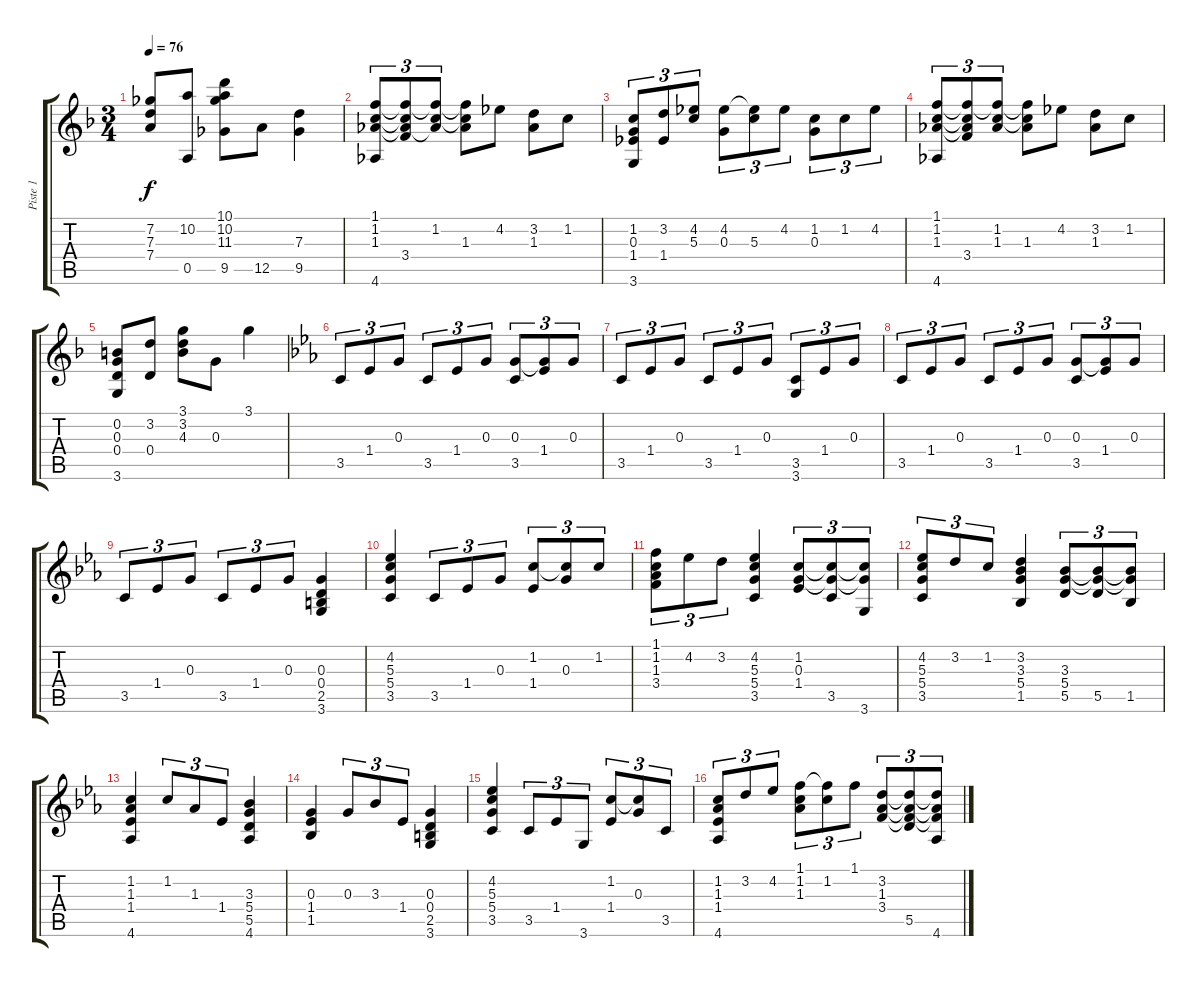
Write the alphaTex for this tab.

\track ("Piste 1" "Piste 1") {instrument acousticguitarnylon}
\staff {score tabs}
\tuning (E4 B3 G3 D3 A2 E2) {hide}
\ts (3 4)
\tempo 76
\clef g2
\ks f
(7.2 7.3 7.4).8{dy f} (10.2 0.5).8 (10.1 10.2 11.3 9.5).8 12.5.8 (7.3 9.5).4 |
(1.1 1.2 1.3 4.6).8{tu (3 2)} (1.1{t} 1.2{t} 1.3{t} 3.4).8{tu (3 2)} (1.1{t} 1.2 1.3{t}).8{tu (3 2)} (1.1{t} 1.2{t} 1.3).8 4.2.8 (3.2 1.3).8 1.2.8 |
(1.2 0.3 1.4 3.6).8{tu (3 2)} (3.2 1.4).8{tu (3 2)} (4.2 5.3).8{tu (3 2)} (4.2 0.3).8{tu (3 2)} (4.2{t} 5.3).8{tu (3 2)} 4.2.8{tu (3 2)} (1.2 0.3).8{tu (3 2)} 1.2.8{tu (3 2)} 4.2.8{tu (3 2)} |
(1.1 1.2 1.3 4.6).8{tu (3 2)} (1.1{t} 1.2{t} 1.3{t} 3.4).8{tu (3 2)} (1.1{t} 1.2 1.3).8{tu (3 2)} (1.1{t} 1.2{t} 1.3).8 4.2.8 (3.2 1.3).8 1.2.8 |
(0.2 0.3 0.4 3.6).8 (3.2 0.4).8 (3.1 3.2 4.3).8 0.3.8 3.1.4 |
\ks eb
3.5.8{tu (3 2)} 1.4.8{tu (3 2)} 0.3.8{tu (3 2)} 3.5.8{tu (3 2)} 1.4.8{tu (3 2)} 0.3.8{tu (3 2)} (0.3 3.5).8{tu (3 2)} (0.3{t} 1.4).8{tu (3 2)} 0.3.8{tu (3 2)} |
3.5.8{tu (3 2)} 1.4.8{tu (3 2)} 0.3.8{tu (3 2)} 3.5.8{tu (3 2)} 1.4.8{tu (3 2)} 0.3.8{tu (3 2)} (3.5 3.6).8{tu (3 2)} 1.4.8{tu (3 2)} 0.3.8{tu (3 2)} |
3.5.8{tu (3 2)} 1.4.8{tu (3 2)} 0.3.8{tu (3 2)} 3.5.8{tu (3 2)} 1.4.8{tu (3 2)} 0.3.8{tu (3 2)} (0.3 3.5).8{tu (3 2)} (0.3{t} 1.4).8{tu (3 2)} 0.3.8{tu (3 2)} |
3.5.8{tu (3 2)} 1.4.8{tu (3 2)} 0.3.8{tu (3 2)} 3.5.8{tu (3 2)} 1.4.8{tu (3 2)} 0.3.8{tu (3 2)} (0.3 0.4 2.5 3.6).4 |
(4.2 5.3 5.4 3.5).4 3.5.8{tu (3 2)} 1.4.8{tu (3 2)} 0.3.8{tu (3 2)} (1.2 1.4).8{tu (3 2)} (1.2{t} 0.3).8{tu (3 2)} 1.2.8{tu (3 2)} |
(1.1 1.2 1.3 3.4).8{tu (3 2)} 4.2.8{tu (3 2)} 3.2.8{tu (3 2)} (4.2 5.3 5.4 3.5).4 (1.2 0.3 1.4).8{tu (3 2)} (1.2{t} 0.3{t} 3.5).8{tu (3 2)} (1.2{t} 0.3{t} 3.6).8{tu (3 2)} |
(4.2 5.3 5.4 3.5).8{tu (3 2)} 3.2.8{tu (3 2)} 1.2.8{tu (3 2)} (3.2 3.3 5.4 1.5).4 (3.3 5.4 5.5).8{tu (3 2)} (3.3{t} 5.4{t} 5.5).8{tu (3 2)} (3.3{t} 5.4{t} 1.5).8{tu (3 2)} |
(1.2 1.3 1.4 4.6).4 1.2.8{tu (3 2)} 1.3.8{tu (3 2)} 1.4.8{tu (3 2)} (3.3 5.4 5.5 4.6).4 |
(0.3 1.4 1.5).4 0.3.8{tu (3 2)} 3.3.8{tu (3 2)} 1.4.8{tu (3 2)} (0.3 0.4 2.5 3.6).4 |
(4.2 5.3 5.4 3.5).4 3.5.8{tu (3 2)} 1.4.8{tu (3 2)} 3.6.8{tu (3 2)} (1.2 1.4).8{tu (3 2)} (1.2{t} 0.3).8{tu (3 2)} 3.5.8{tu (3 2)} |
(1.2 1.3 1.4 4.6).8{tu (3 2)} 3.2.8{tu (3 2)} 4.2.8{tu (3 2)} (1.1 1.2 1.3).8{tu (3 2)} (1.1{t} 1.2).8{tu (3 2)} 1.1.8{tu (3 2)} (3.2 1.3 3.4).8{tu (3 2)} (3.2{t} 1.3{t} 3.4{t} 5.5).8{tu (3 2)} (3.2{t} 1.3{t} 3.4{t} 4.6).8{tu (3 2)}
